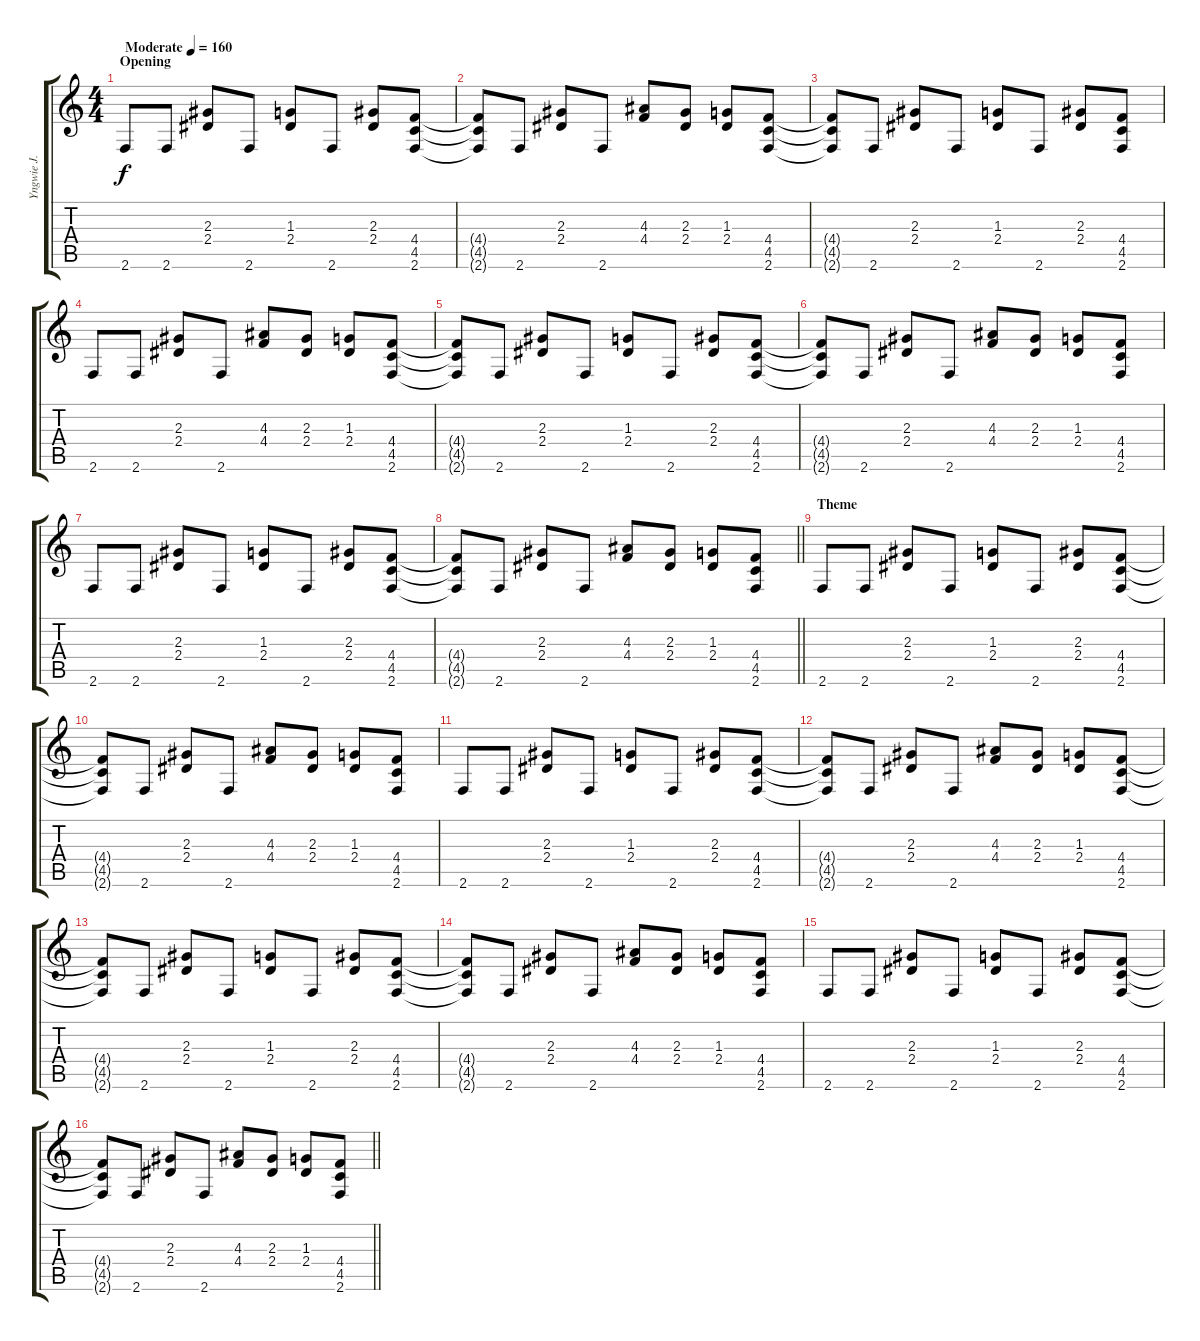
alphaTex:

\track ("Yngwie J. Malmsteen" "Yngwie J. ") {instrument overdrivenguitar}
\staff {score tabs}
\tuning (Eb4 Bb3 Gb3 Db3 Ab2 Eb2) {hide}
\ts (4 4)
\section ("" "Opening")
\tempo (160 "Moderate")
\clef g2
\ks c
2.6.8{dy f instrument overdrivenguitar} 2.6.8 (2.3 2.4).8 2.6.8 (1.3 2.4).8 2.6.8 (2.3 2.4).8 (4.4 4.5 2.6).8 |
(4.4{t} 4.5{t} 2.6{t}).8 2.6.8 (2.3 2.4).8 2.6.8 (4.3 4.4).8 (2.3 2.4).8 (1.3 2.4).8 (4.4 4.5 2.6).8 |
(4.4{t} 4.5{t} 2.6{t}).8 2.6.8 (2.3 2.4).8 2.6.8 (1.3 2.4).8 2.6.8 (2.3 2.4).8 (4.4 4.5 2.6).8 |
2.6.8 2.6.8 (2.3 2.4).8 2.6.8 (4.3 4.4).8 (2.3 2.4).8 (1.3 2.4).8 (4.4 4.5 2.6).8 |
(4.4{t} 4.5{t} 2.6{t}).8 2.6.8 (2.3 2.4).8 2.6.8 (1.3 2.4).8 2.6.8 (2.3 2.4).8 (4.4 4.5 2.6).8 |
(4.4{t} 4.5{t} 2.6{t}).8 2.6.8 (2.3 2.4).8 2.6.8 (4.3 4.4).8 (2.3 2.4).8 (1.3 2.4).8 (4.4 4.5 2.6).8 |
2.6.8 2.6.8 (2.3 2.4).8 2.6.8 (1.3 2.4).8 2.6.8 (2.3 2.4).8 (4.4 4.5 2.6).8 |
\barLineRight lightlight
(4.4{t} 4.5{t} 2.6{t}).8 2.6.8 (2.3 2.4).8 2.6.8 (4.3 4.4).8 (2.3 2.4).8 (1.3 2.4).8 (4.4 4.5 2.6).8 |
\section ("" "Theme")
2.6.8 2.6.8 (2.3 2.4).8 2.6.8 (1.3 2.4).8 2.6.8 (2.3 2.4).8 (4.4 4.5 2.6).8 |
(4.4{t} 4.5{t} 2.6{t}).8 2.6.8 (2.3 2.4).8 2.6.8 (4.3 4.4).8 (2.3 2.4).8 (1.3 2.4).8 (4.4 4.5 2.6).8 |
2.6.8 2.6.8 (2.3 2.4).8 2.6.8 (1.3 2.4).8 2.6.8 (2.3 2.4).8 (4.4 4.5 2.6).8 |
(4.4{t} 4.5{t} 2.6{t}).8 2.6.8 (2.3 2.4).8 2.6.8 (4.3 4.4).8 (2.3 2.4).8 (1.3 2.4).8 (4.4 4.5 2.6).8 |
(4.4{t} 4.5{t} 2.6{t}).8 2.6.8 (2.3 2.4).8 2.6.8 (1.3 2.4).8 2.6.8 (2.3 2.4).8 (4.4 4.5 2.6).8 |
(4.4{t} 4.5{t} 2.6{t}).8 2.6.8 (2.3 2.4).8 2.6.8 (4.3 4.4).8 (2.3 2.4).8 (1.3 2.4).8 (4.4 4.5 2.6).8 |
2.6.8 2.6.8 (2.3 2.4).8 2.6.8 (1.3 2.4).8 2.6.8 (2.3 2.4).8 (4.4 4.5 2.6).8 |
\barLineRight lightlight
(4.4{t} 4.5{t} 2.6{t}).8 2.6.8 (2.3 2.4).8 2.6.8 (4.3 4.4).8 (2.3 2.4).8 (1.3 2.4).8 (4.4 4.5 2.6).8
